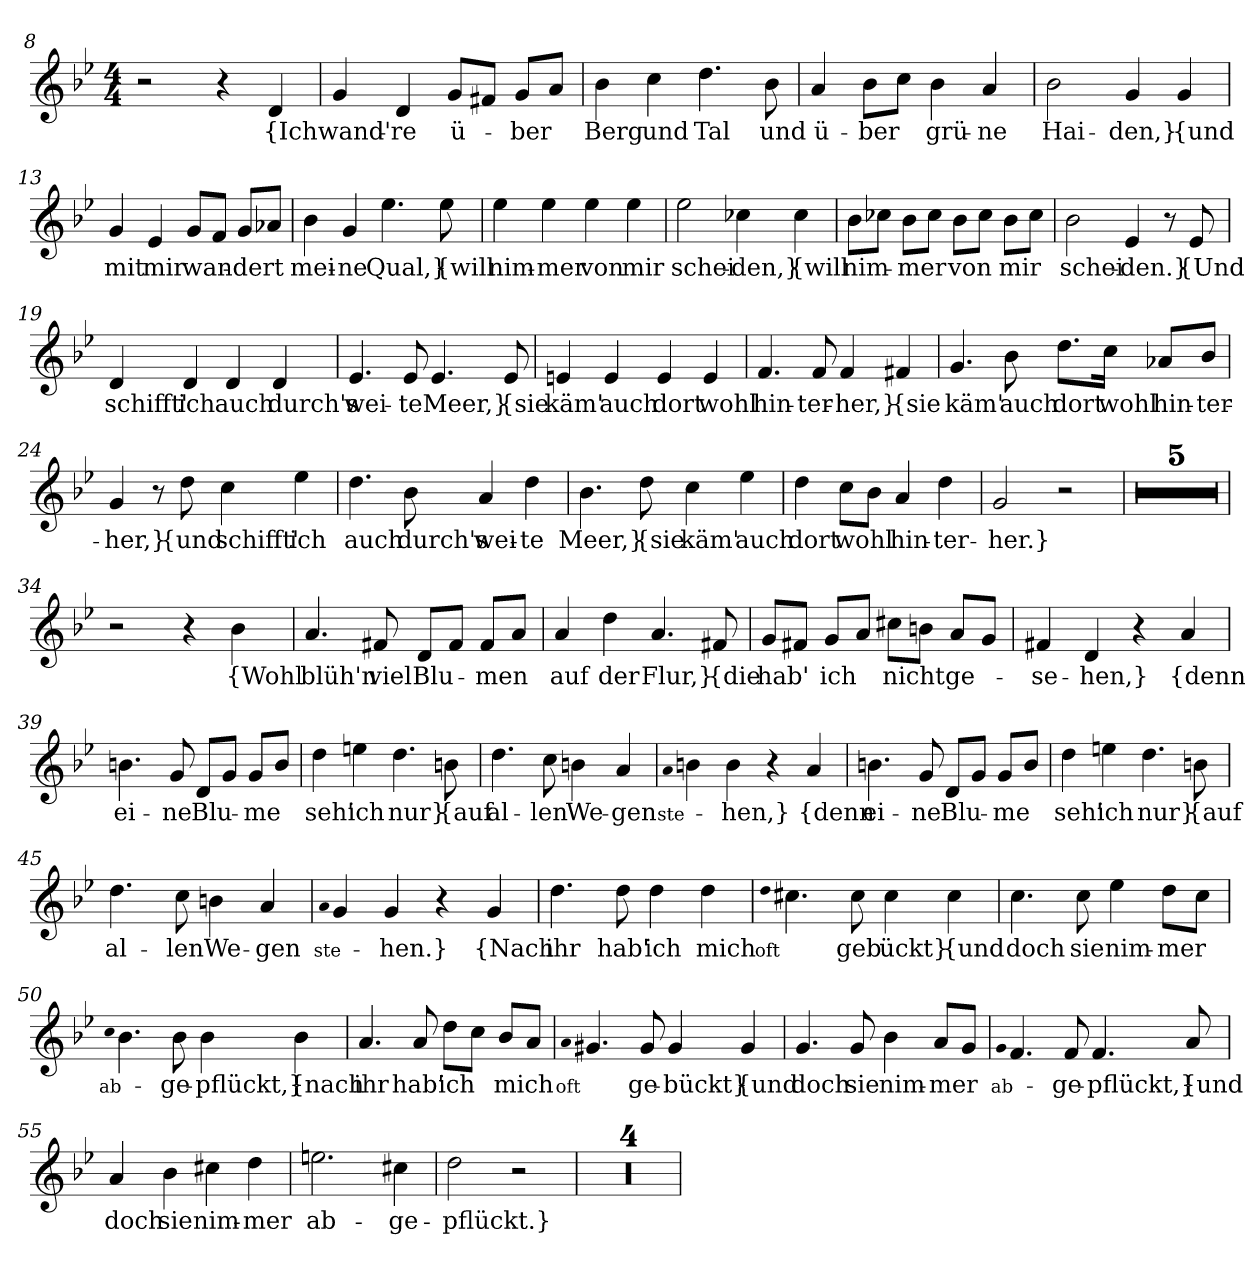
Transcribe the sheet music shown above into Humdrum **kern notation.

**kern	**text
*part1	*part1
*staff1	*staff1
*clefG2	*
*k[b-e-]	*
*M4/4	*
=8	=8
2r	.
4r	.
4d	{Ich
=9	=9
4g	wand'-
4d	-re
8g/L	ü-
8f#X/J	.
8g/L	-ber
8a/J	.
=10	=10
4b-	Berg
4cc	und
4.dd	Tal
8b-	und
=11	=11
4a	ü-
8b-\L	-ber
8cc\J	.
4b-	grü-
4a	-ne
=12	=12
2b-	Hai-
4g	-den,}
4g	{und
=13	=13
4g	mit
4e-	mir
8g/L	wan-
8f/J	.
8g/L	-dert
8a-X/J	.
=14	=14
4b-	mei-
4g	-ne
4.ee-	Qual,}
8ee-	{will
=15	=15
4ee-	nim-
4ee-	-mer
4ee-	von
4ee-	mir
=16	=16
2ee-	schei-
4cc-X	-den,}
4cc-	{will
=17	=17
8b-\L	nim-
8cc-X\J	.
8b-\L	-mer
8cc-\J	.
8b-\L	von
8cc-\J	.
8b-\L	mir
8cc-\J	.
=18	=18
2b-	schei-
4e-	-den.}
8r	.
8e-	{Und
=19	=19
4d	schifft'
4d	ich
4d	auch
4d	durch's
=20	=20
4.e-	wei-
8e-	-te
4.e-	Meer,}
8e-	{sie
=21	=21
4en	käm'
4e	auch
4e	dort
4e	wohl
=22	=22
4.f	hin-
8f	-ter-
4f	-her,}
4f#X	{sie
=23	=23
4.g	käm'
8b-	auch
8.dd\L	dort
16cc\Jk	wohl
8a-X/L	hin-
8b-/J	-ter-
=24	=24
4g	-her,}
8r	.
8dd	{und
4cc	schifft'
4ee-	ich
=25	=25
4.dd	auch
8b-	durch's
4a	wei-
4dd	-te
=26	=26
4.b-	Meer,}
8dd	{sie
4cc	käm'
4ee-	auch
=27	=27
4dd	dort
8cc\L	wohl
8b-\J	.
4a	hin-
4dd	-ter-
=28	=28
2g	-her.}
2r	.
=29	=29
1r	.
=30	=30
1r	.
=31	=31
1r	.
=32	=32
1r	.
=33	=33
1r	.
=34	=34
2r	.
4r	.
4b-	{Wohl
=35	=35
4.a	blüh'n
8f#X	viel
8d/L	Blu-
8f#/J	.
8f#/L	-men
8a/J	.
=36	=36
4a	auf
4dd	der
4.a	Flur,}
8f#X	{die
=37	=37
8g/L	hab'
8f#X/J	.
8g/L	ich
8a/J	.
8cc#X\L	nicht
8bn\J	.
8a/L	ge-
8g/J	.
=38	=38
4f#X	-se-
4d	-hen,}
4r	.
4a	{denn
=39	=39
4.bn	ei-
8g	-ne
8d/L	Blu-
8g/J	.
8g/L	-me
8b/J	.
=40	=40
4dd	seh'
4een	ich
4.dd	nur}
8bn	{auf
=41	=41
4.dd	al-
8cc	-len
4bn	We-
4a	-gen
=42	=42
qa	ste-
4bn	.
4b	-hen,}
4r	.
4a	{denn
=43	=43
4.bn	ei-
8g	-ne
8d/L	Blu-
8g/J	.
8g/L	-me
8b/J	.
=44	=44
4dd	seh'
4een	ich
4.dd	nur}
8bn	{auf
=45	=45
4.dd	al-
8cc	-len
4bn	We-
4a	-gen
=46	=46
qa	ste-
4g	.
4g	-hen.}
4r	.
4g	{Nach
=47	=47
4.dd	ihr
8dd	hab'
4dd	ich
4dd	mich
=48	=48
qdd	oft
4.cc#X	.
8cc#	geb
4cc#	ückt}
4cc#	{und
=49	=49
4.cc	doch
8cc	sie
4ee-	nim-
8dd\L	-mer
8cc\J	.
=50	=50
qcc	ab-
4.b-	.
8b-	-ge-
4b-	-pflückt,}
4b-	{nach
=51	=51
4.a	ihr
8a	hab'
8dd\L	ich
8cc\J	.
8b-/L	mich
8a/J	.
=52	=52
qa	oft
4.g#X	.
8g#	ge-
4g#	-bückt}
4g#	{und
=53	=53
4.g	doch
8g	sie
4b-	nim-
8a/L	-mer
8g/J	.
=54	=54
qg	ab-
4.f	.
8f	-ge-
4.f	-pflückt,}
8a	{und
=55	=55
4a	doch
4b-	sie
4cc#X	nim-
4dd	-mer
=56	=56
2.een	ab-
4cc#X	-ge-
=57	=57
2dd	-pflückt.}
2r	.
=58	=58
1r	.
=59	=59
1r	.
=60	=60
1r	.
=61	=61
1r	.
=	=
*-	*-
